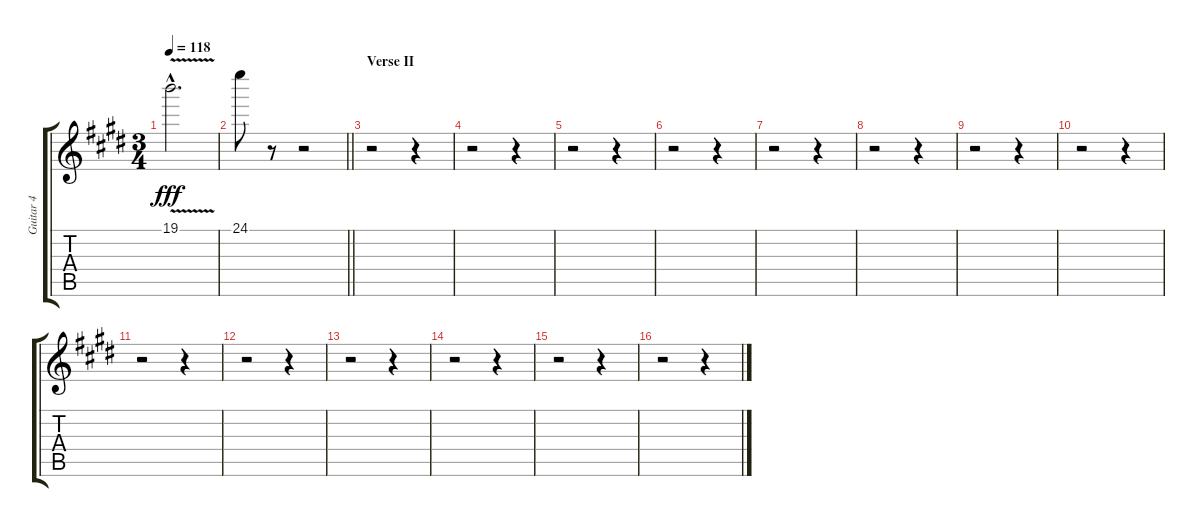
\track ("Guitar 4" "Guitar 4") {instrument distortionguitar}
\staff {score tabs}
\tuning (E4 B3 G3 D3 A2 E2) {hide}
\ts (3 4)
\tempo 118
\clef g2
\ks e
19.1{v hac}.2{d dy fff} |
\barLineRight lightlight
24.1.8 r.8 r.2 |
\section ("" "Verse II")
r.2 r.4 |
r.2 r.4 |
r.2 r.4 |
r.2 r.4 |
r.2 r.4 |
r.2 r.4 |
r.2 r.4 |
r.2 r.4 |
r.2 r.4 |
r.2 r.4 |
r.2 r.4 |
r.2 r.4 |
r.2 r.4 |
r.2 r.4
